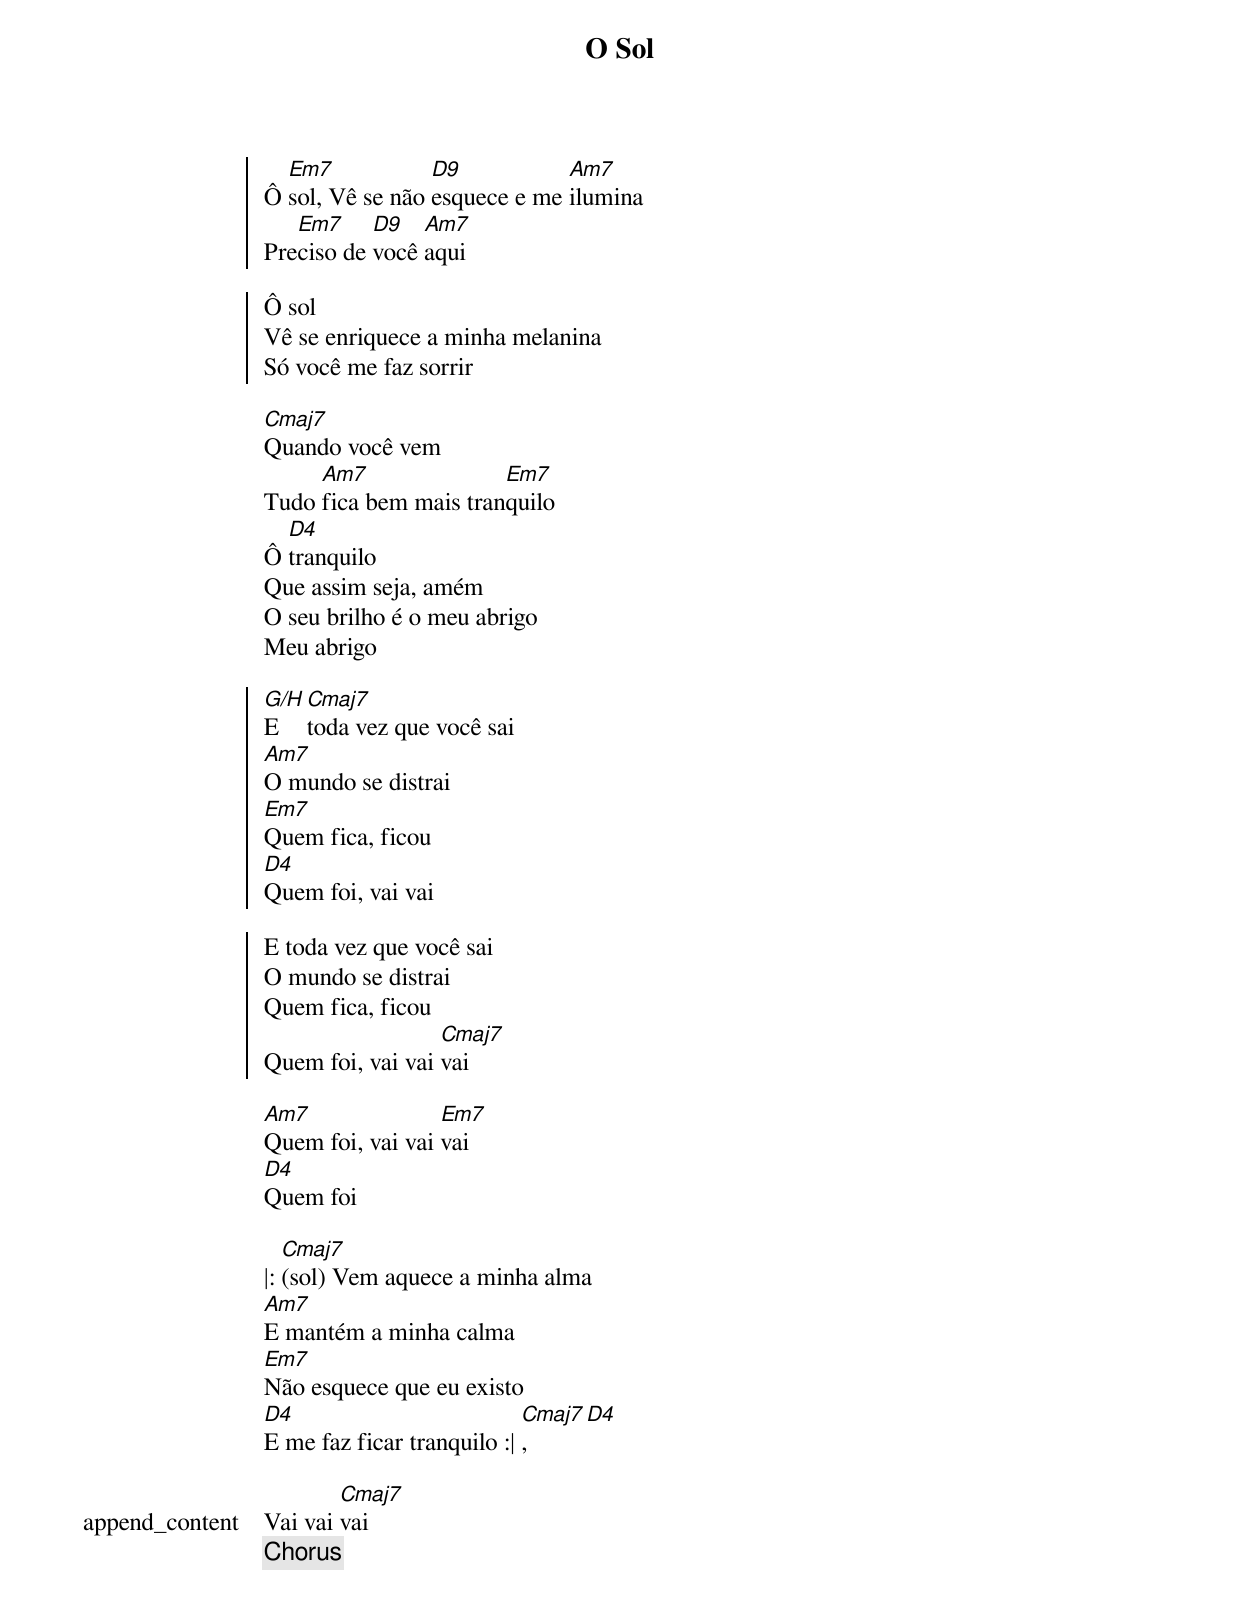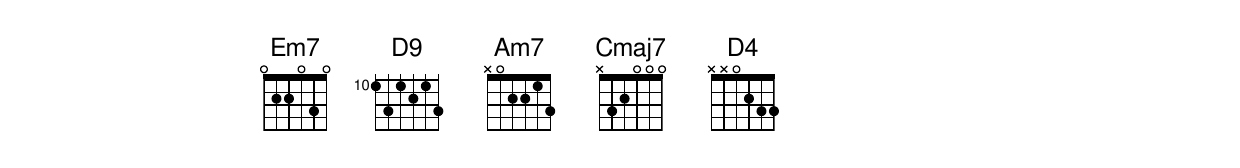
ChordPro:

{title: O Sol}
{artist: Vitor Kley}
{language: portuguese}
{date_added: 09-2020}
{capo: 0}
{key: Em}
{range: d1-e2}
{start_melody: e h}

{start_of_chorus}
Ô [Em7]sol, Vê se não [D9]esquece e me [Am7]ilumina
Pre[Em7]ciso de [D9]você [Am7]aqui

Ô sol
Vê se enriquece a minha melanina
Só você me faz sorrir
{end_of_chorus}

{start_of_bridge}
[Cmaj7]Quando você vem
Tudo [Am7]fica bem mais tran[Em7]quilo
Ô [D4]tranquilo
Que assim seja, amém
O seu brilho é o meu abrigo
Meu abrigo
{end_of_bridge}

{start_of_chorus}
[G/H]E [Cmaj7]toda vez que você sai
[Am7]O mundo se distrai
[Em7]Quem fica, ficou
[D4]Quem foi, vai vai

E toda vez que você sai
O mundo se distrai
Quem fica, ficou
Quem foi, vai vai [Cmaj7]vai
{end_of_chorus}

[Am7]Quem foi, vai vai [Em7]vai
[D4]Quem foi

{start_of_bridge}
|: [Cmaj7](sol) Vem aquece a minha alma
[Am7]E mantém a minha calma
[Em7]Não esquece que eu existo
[D4]E me faz ficar tranquilo :| [Cmaj7], [D4]
{end_of_bridge}

{start_of_variant: append_content}
Vai vai [Cmaj7]vai
{end_of_variant}
{chorus}
